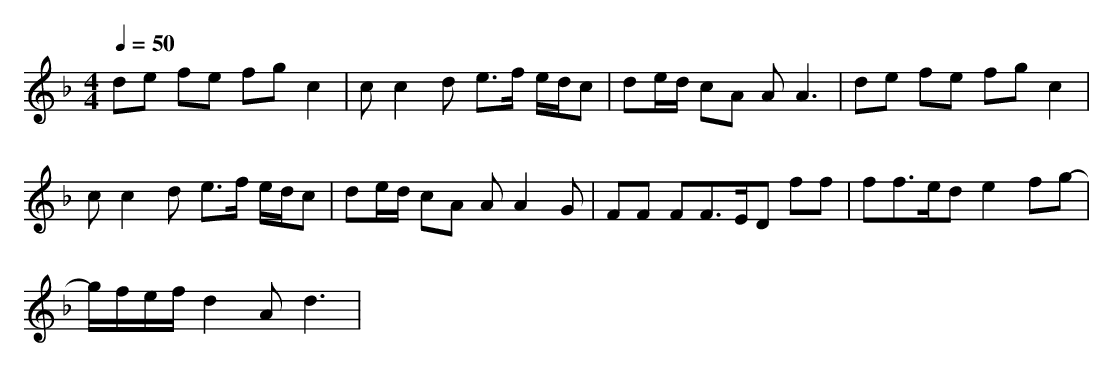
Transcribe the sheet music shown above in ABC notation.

X:1
T:
M: 4/4
L: 1/8
Q:1/4=50
K:F % 1 flats
de fe fg c2|cc2d e>f e/2d/2c|de/2d/2 cA A2<A2|de fe fg c2|
cc2d e>f e/2d/2c|de/2d/2 cA AA2G|FF FF>ED ff|ff>ed e2 fg-|
g/2f/2e/2f/2 d2 A2<d2|
